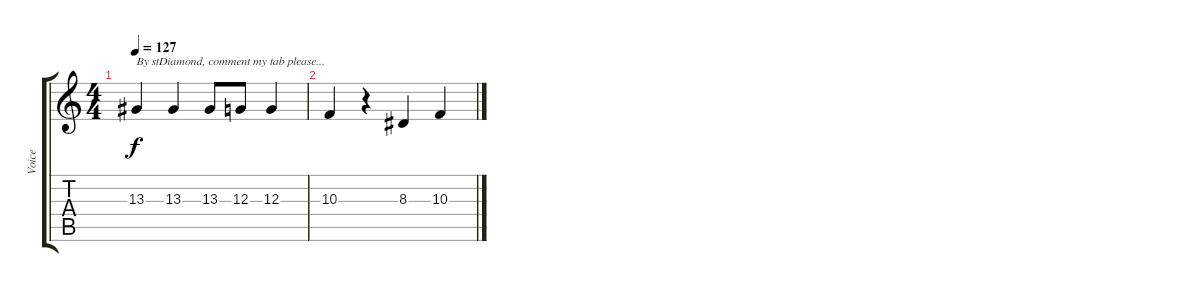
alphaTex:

\track ("Voice" "Voice") {instrument fx4atmosphere}
\staff {score tabs}
\tuning (E4 B3 G3 D3 A2 E2) {hide}
\ts (4 4)
\tempo 127
\clef g2
\ks c
13.3.4{txt "By stDiamond, comment my tab please..." dy f} 13.3.4 13.3.8 12.3.8 12.3.4 |
10.3.4 r.4 8.3.4 10.3.4
